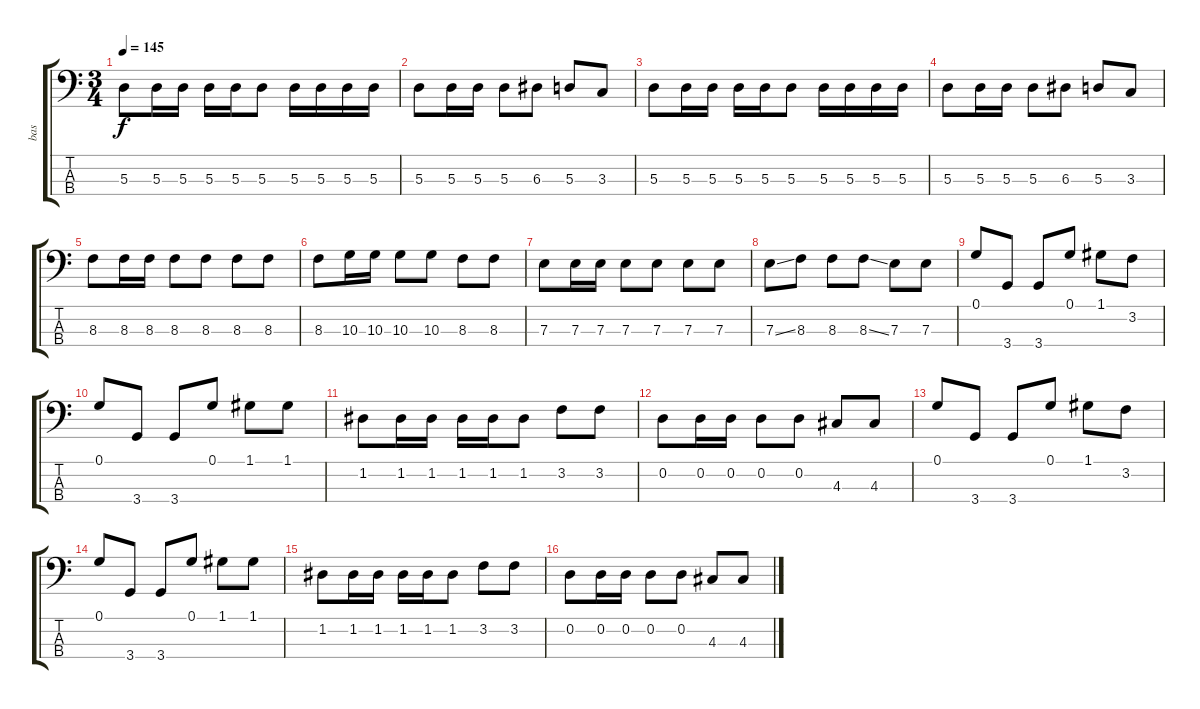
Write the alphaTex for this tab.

\track ("bas" "bas") {instrument electricbassfinger}
\staff {score tabs}
\tuning (G2 D2 A1 E1) {hide}
\ts (3 4)
\tempo 145
\clef f4
\ks c
5.3.8{dy f} 5.3.16 5.3.16 5.3.16 5.3.16 5.3.8 5.3.16 5.3.16 5.3.16 5.3.16 |
5.3.8 5.3.16 5.3.16 5.3.8 6.3.8 5.3.8 3.3.8 |
5.3.8 5.3.16 5.3.16 5.3.16 5.3.16 5.3.8 5.3.16 5.3.16 5.3.16 5.3.16 |
5.3.8 5.3.16 5.3.16 5.3.8 6.3.8 5.3.8 3.3.8 |
8.3.8 8.3.16 8.3.16 8.3.8 8.3.8 8.3.8 8.3.8 |
8.3.8 10.3.16 10.3.16 10.3.8 10.3.8 8.3.8 8.3.8 |
7.3.8 7.3.16 7.3.16 7.3.8 7.3.8 7.3.8 7.3.8 |
7.3{ss}.8 8.3.8 8.3.8 8.3{ss}.8 7.3.8 7.3.8 |
0.1.8 3.4.8 3.4.8 0.1.8 1.1.8 3.2.8 |
0.1.8 3.4.8 3.4.8 0.1.8 1.1.8 1.1.8 |
1.2.8 1.2.16 1.2.16 1.2.16 1.2.16 1.2.8 3.2.8 3.2.8 |
0.2.8 0.2.16 0.2.16 0.2.8 0.2.8 4.3.8 4.3.8 |
0.1.8 3.4.8 3.4.8 0.1.8 1.1.8 3.2.8 |
0.1.8 3.4.8 3.4.8 0.1.8 1.1.8 1.1.8 |
1.2.8 1.2.16 1.2.16 1.2.16 1.2.16 1.2.8 3.2.8 3.2.8 |
0.2.8 0.2.16 0.2.16 0.2.8 0.2.8 4.3.8 4.3.8
